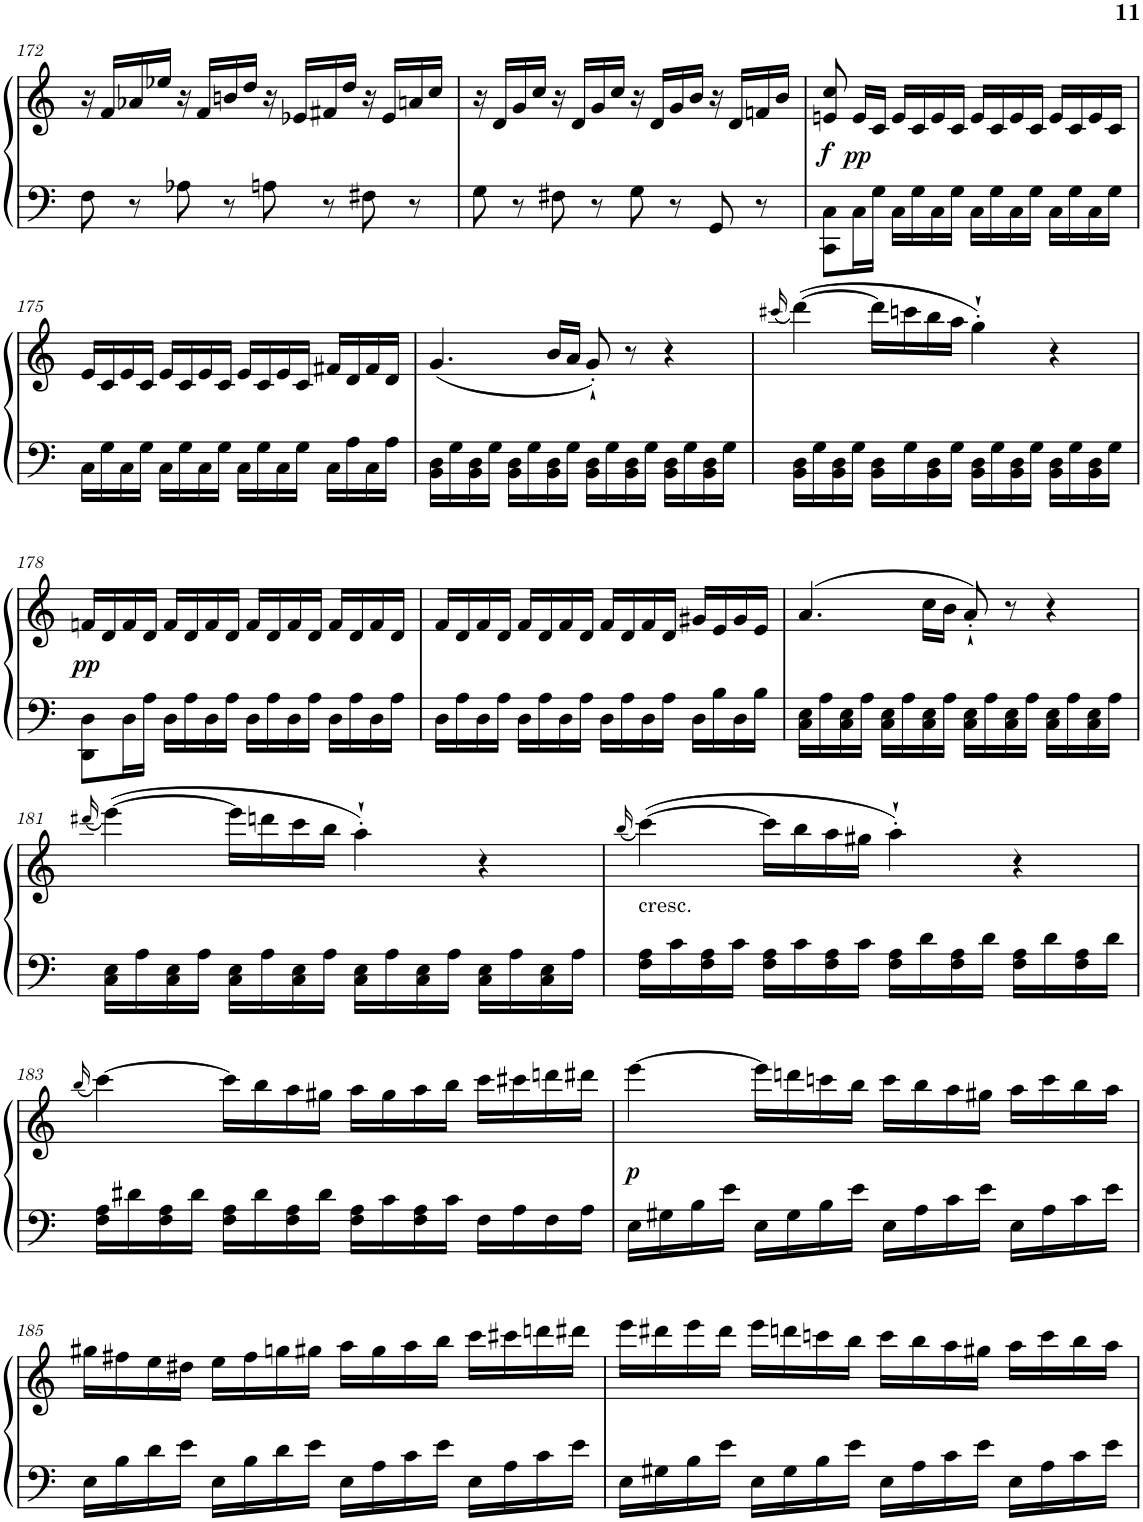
**kern	**kern	**dynam
*part1	*part1	*part1
*staff2	*staff1	*staff1/2
*I"Piano	*	*
*I'Pno	*	*
!!LO:PB:g=z
*clefF4	*clefG2	*
*k[]	*k[]	*
*M4/4	*M4/4	*
=172	=172	=172
8F\	16r	.
.	16f/LL	.
8r	16a-X/	.
.	16ee-X/JJ	.
8A-X\	16r	.
.	16f/LL	.
8r	16bn/	.
.	16dd/JJ	.
8An\	16r	.
.	16e-X/LL	.
8r	16f#X/	.
.	16dd/JJ	.
8F#X\	16r	.
.	16e-/LL	.
8r	16an/	.
.	16cc/JJ	.
=173	=173	=173
8G\	16r	.
.	16d/LL	.
8r	16g/	.
.	16cc/JJ	.
8F#X\	16r	.
.	16d/LL	.
8r	16g/	.
.	16cc/JJ	.
8G\	16r	.
.	16d/LL	.
8r	16g/	.
.	16b/JJ	.
8GG/	16r	.
.	16d/LL	.
8r	16fn/	.
.	16b/JJ	.
=174	=174	=174
!	!	!LO:DY:b
8CC\ 8C\L	8en/ 8cc/	f
!	!	!LO:DY:b
16C\L	16e/LL	pp
16G\JJ	16c/JJ	.
16C\LL	16e/LL	.
16G\	16c/	.
16C\	16e/	.
16G\JJ	16c/JJ	.
16C\LL	16e/LL	.
16G\	16c/	.
16C\	16e/	.
16G\JJ	16c/JJ	.
16C\LL	16e/LL	.
16G\	16c/	.
16C\	16e/	.
16G\JJ	16c/JJ	.
!!LO:LB:g=z
=175	=175	=175
16C\LL	16e/LL	.
16G\	16c/	.
16C\	16e/	.
16G\JJ	16c/JJ	.
16C\LL	16e/LL	.
16G\	16c/	.
16C\	16e/	.
16G\JJ	16c/JJ	.
16C\LL	16e/LL	.
16G\	16c/	.
16C\	16e/	.
16G\JJ	16c/JJ	.
16C\LL	16f#X/LL	.
16A\	16d/	.
16C\	16f#/	.
16A\JJ	16d/JJ	.
=176	=176	=176
16BB\ 16D\LL	(4.g/	.
16G\	.	.
16BB\ 16D\	.	.
16G\JJ	.	.
16BB\ 16D\LL	.	.
16G\	.	.
16BB\ 16D\	16b/LL	.
16G\JJ	16a/JJ	.
16BB\ 16D\LL	8g'`/)	.
16G\	.	.
16BB\ 16D\	8r	.
16G\JJ	.	.
16BB\ 16D\LL	4r	.
16G\	.	.
16BB\ 16D\	.	.
16G\JJ	.	.
=177	=177	=177
.	(16qccc#X/	.
16BB\ 16D\LL	([4ddd\)	.
16G\	.	.
16BB\ 16D\	.	.
16G\JJ	.	.
16BB\ 16D\LL	16ddd\LL]	.
16G\	16cccn\	.
16BB\ 16D\	16bb\	.
16G\JJ	16aa\JJ	.
16BB\ 16D\LL	4gg'`\)	.
16G\	.	.
16BB\ 16D\	.	.
16G\JJ	.	.
16BB\ 16D\LL	4r	.
16G\	.	.
16BB\ 16D\	.	.
16G\JJ	.	.
!!LO:LB:g=z
=178	=178	=178
!	!	!LO:DY:b
8DD\ 8D\L	16fn/LL	pp
.	16d/	.
16D\L	16f/	.
16A\JJ	16d/JJ	.
16D\LL	16f/LL	.
16A\	16d/	.
16D\	16f/	.
16A\JJ	16d/JJ	.
16D\LL	16f/LL	.
16A\	16d/	.
16D\	16f/	.
16A\JJ	16d/JJ	.
16D\LL	16f/LL	.
16A\	16d/	.
16D\	16f/	.
16A\JJ	16d/JJ	.
=179	=179	=179
16D\LL	16f/LL	.
16A\	16d/	.
16D\	16f/	.
16A\JJ	16d/JJ	.
16D\LL	16f/LL	.
16A\	16d/	.
16D\	16f/	.
16A\JJ	16d/JJ	.
16D\LL	16f/LL	.
16A\	16d/	.
16D\	16f/	.
16A\JJ	16d/JJ	.
16D\LL	16g#X/LL	.
16B\	16e/	.
16D\	16g#/	.
16B\JJ	16e/JJ	.
=180	=180	=180
16C\ 16E\LL	(4.a/	.
16A\	.	.
16C\ 16E\	.	.
16A\JJ	.	.
16C\ 16E\LL	.	.
16A\	.	.
16C\ 16E\	16cc\LL	.
16A\JJ	16b\JJ	.
16C\ 16E\LL	8a'`/)	.
16A\	.	.
16C\ 16E\	8r	.
16A\JJ	.	.
16C\ 16E\LL	4r	.
16A\	.	.
16C\ 16E\	.	.
16A\JJ	.	.
!!LO:LB:g=z
=181	=181	=181
.	(16qddd#X/	.
16C\ 16E\LL	([4eee\)	.
16A\	.	.
16C\ 16E\	.	.
16A\JJ	.	.
16C\ 16E\LL	16eee\LL]	.
16A\	16dddn\	.
16C\ 16E\	16ccc\	.
16A\JJ	16bb\JJ	.
16C\ 16E\LL	4aa'`\)	.
16A\	.	.
16C\ 16E\	.	.
16A\JJ	.	.
16C\ 16E\LL	4r	.
16A\	.	.
16C\ 16E\	.	.
16A\JJ	.	.
=182	=182	=182
.	(16qbb/	.
!	!LO:TX:b:t=cresc.	!
16F\ 16A\LL	([4ccc\)	.
16c\	.	.
16F\ 16A\	.	.
16c\JJ	.	.
16F\ 16A\LL	16ccc\LL]	.
16c\	16bb\	.
16F\ 16A\	16aa\	.
16c\JJ	16gg#X\JJ	.
16F\ 16A\LL	4aa'`\)	.
16d\	.	.
16F\ 16A\	.	.
16d\JJ	.	.
16F\ 16A\LL	4r	.
16d\	.	.
16F\ 16A\	.	.
16d\JJ	.	.
!!LO:LB:g=z
=183	=183	=183
.	(16qbb/	.
16F\ 16A\LL	[4ccc\)	.
16d#X\	.	.
16F\ 16A\	.	.
16d#\JJ	.	.
16F\ 16A\LL	16ccc\LL]	.
16d#\	16bb\	.
16F\ 16A\	16aa\	.
16d#\JJ	16gg#X\JJ	.
16F\ 16A\LL	16aa\LL	.
16c\	16gg#\	.
16F\ 16A\	16aa\	.
16c\JJ	16bb\JJ	.
16F\LL	16ccc\LL	.
16A\	16ccc#X\	.
16F\	16dddn\	.
16A\JJ	16ddd#X\JJ	.
=184	=184	=184
!	!	!LO:DY:b
16E\LL	[4eee\	p
16G#X\	.	.
16B\	.	.
16e\JJ	.	.
16E\LL	16eee\LL]	.
16G#\	16dddn\	.
16B\	16cccn\	.
16e\JJ	16bb\JJ	.
16E\LL	16ccc\LL	.
16A\	16bb\	.
16c\	16aa\	.
16e\JJ	16gg#X\JJ	.
16E\LL	16aa\LL	.
16A\	16ccc\	.
16c\	16bb\	.
16e\JJ	16aa\JJ	.
!!LO:LB:g=z
=185	=185	=185
16E\LL	16gg#X\LL	.
16B\	16ff#X\	.
16d\	16ee\	.
16e\JJ	16dd#X\JJ	.
16E\LL	16ee\LL	.
16B\	16ff#\	.
16d\	16ggn\	.
16e\JJ	16gg#X\JJ	.
16E\LL	16aa\LL	.
16A\	16gg#\	.
16c\	16aa\	.
16e\JJ	16bb\JJ	.
16E\LL	16ccc\LL	.
16A\	16ccc#X\	.
16c\	16dddn\	.
16e\JJ	16ddd#X\JJ	.
=186	=186	=186
16E\LL	16eee\LL	.
16G#X\	16ddd#X\	.
16B\	16eee\	.
16e\JJ	16ddd#\JJ	.
16E\LL	16eee\LL	.
16G#\	16dddn\	.
16B\	16cccn\	.
16e\JJ	16bb\JJ	.
16E\LL	16ccc\LL	.
16A\	16bb\	.
16c\	16aa\	.
16e\JJ	16gg#X\JJ	.
16E\LL	16aa\LL	.
16A\	16ccc\	.
16c\	16bb\	.
16e\JJ	16aa\JJ	.
=	=	=
*-	*-	*-
